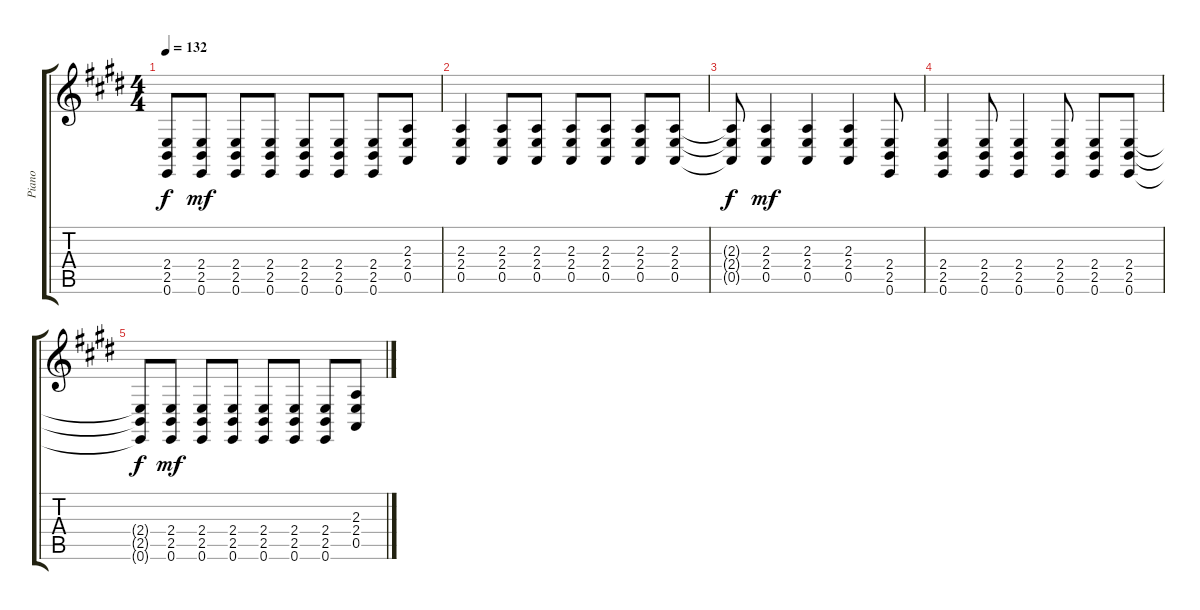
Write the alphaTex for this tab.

\track ("Piano" "Piano") {instrument acousticgrandpiano}
\staff {score tabs}
\tuning (E4 B3 G3 D3 A2 E2) {hide}
\ts (4 4)
\tempo 132
\clef g2
\ks e
(2.4{t} 2.5{t} 0.6{t}).8{dy f} (2.4 2.5 0.6).8{dy mf} (2.4 2.5 0.6).8 (2.4 2.5 0.6).8 (2.4 2.5 0.6).8 (2.4 2.5 0.6).8 (2.4 2.5 0.6).8 (2.3 2.4 0.5).8 |
(2.3 2.4 0.5).4 (2.3 2.4 0.5).8 (2.3 2.4 0.5).8 (2.3 2.4 0.5).8 (2.3 2.4 0.5).8 (2.3 2.4 0.5).8 (2.3 2.4 0.5).8 |
(2.3{t} 2.4{t} 0.5{t}).8{dy f} (2.3 2.4 0.5).4{dy mf} (2.3 2.4 0.5).4 (2.3 2.4 0.5).4 (2.4 2.5 0.6).8 |
(2.4 2.5 0.6).4 (2.4 2.5 0.6).8 (2.4 2.5 0.6).4 (2.4 2.5 0.6).8 (2.4 2.5 0.6).8 (2.4 2.5 0.6).8 |
(2.4{t} 2.5{t} 0.6{t}).8{dy f} (2.4 2.5 0.6).8{dy mf} (2.4 2.5 0.6).8 (2.4 2.5 0.6).8 (2.4 2.5 0.6).8 (2.4 2.5 0.6).8 (2.4 2.5 0.6).8 (2.3 2.4 0.5).8
